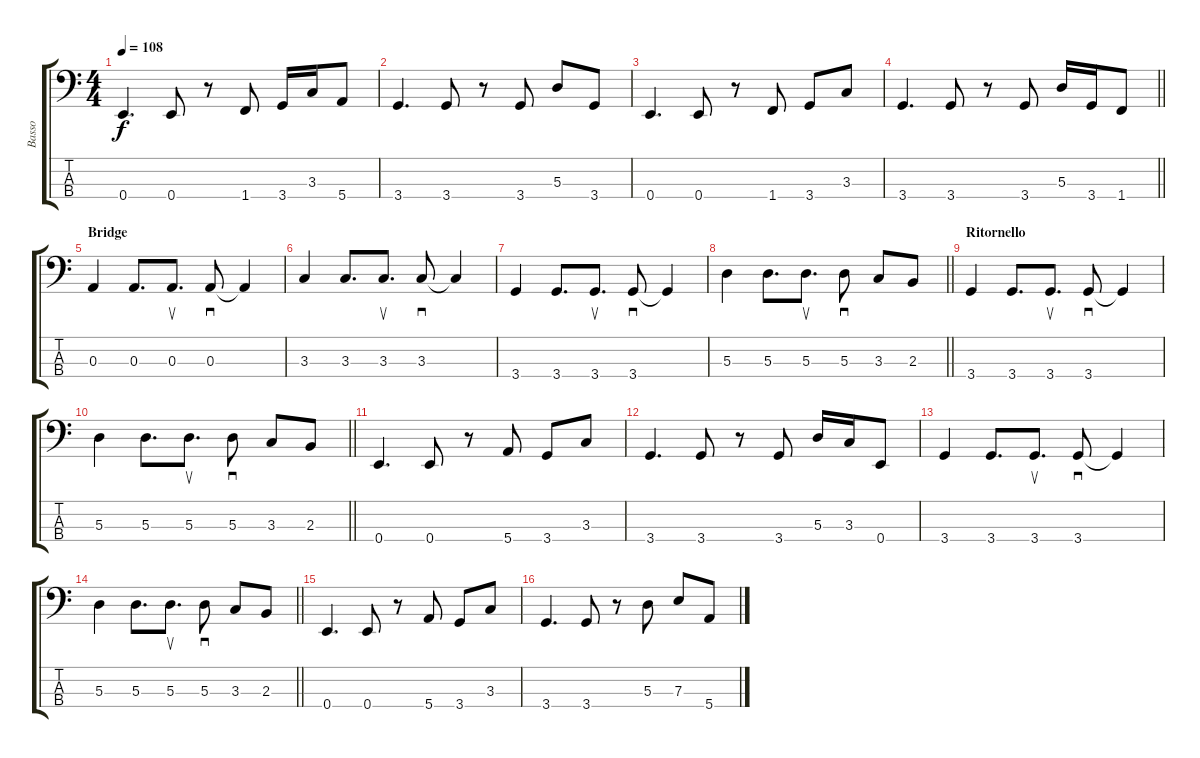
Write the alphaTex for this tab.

\track ("Basso" "Basso") {instrument electricbassfinger}
\staff {score tabs}
\tuning (G2 D2 A1 E1) {hide}
\ts (4 4)
\tempo 108
\clef f4
\ks c
0.4.4{d dy f} 0.4.8 r.8 1.4.8 3.4.16 3.3.16 5.4.8 |
3.4.4{d} 3.4.8 r.8 3.4.8 5.3.8 3.4.8 |
0.4.4{d} 0.4.8 r.8 1.4.8 3.4.8 3.3.8 |
\barLineRight lightlight
3.4.4{d} 3.4.8 r.8 3.4.8 5.3.16 3.4.16 1.4.8 |
\section ("" "Bridge")
0.3.4 0.3.8{d} 0.3.8{d su} 0.3.8{sd} 0.3{t}.4 |
3.3.4 3.3.8{d} 3.3.8{d su} 3.3.8{sd} 3.3{t}.4 |
3.4.4 3.4.8{d} 3.4.8{d su} 3.4.8{sd} 3.4{t}.4 |
\barLineRight lightlight
5.3.4 5.3.8{d} 5.3.8{d su} 5.3.8{sd} 3.3.8 2.3.8 |
\section ("" "Ritornello")
3.4.4 3.4.8{d} 3.4.8{d su} 3.4.8{sd} 3.4{t}.4 |
\barLineRight lightlight
5.3.4 5.3.8{d} 5.3.8{d su} 5.3.8{sd} 3.3.8 2.3.8 |
0.4.4{d} 0.4.8 r.8 5.4.8 3.4.8 3.3.8 |
3.4.4{d} 3.4.8 r.8 3.4.8 5.3.16 3.3.16 0.4.8 |
3.4.4 3.4.8{d} 3.4.8{d su} 3.4.8{sd} 3.4{t}.4 |
\barLineRight lightlight
5.3.4 5.3.8{d} 5.3.8{d su} 5.3.8{sd} 3.3.8 2.3.8 |
0.4.4{d} 0.4.8 r.8 5.4.8 3.4.8 3.3.8 |
3.4.4{d} 3.4.8 r.8 5.3.8 7.3.8 5.4.8
